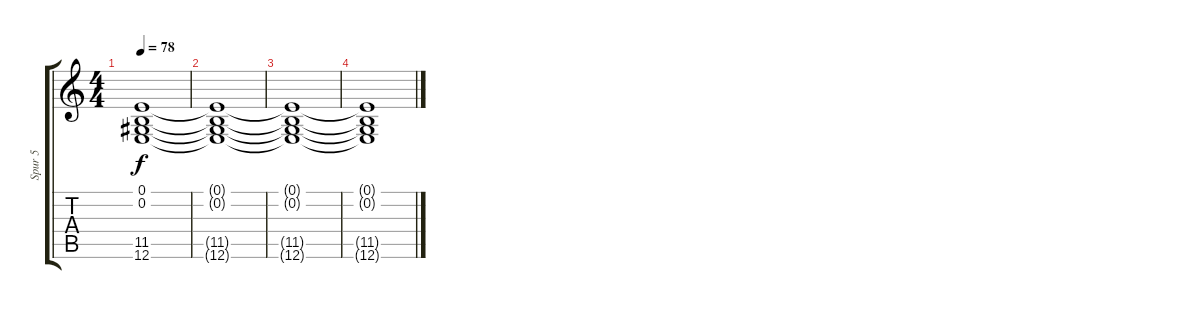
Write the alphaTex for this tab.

\track ("Spur 5" "Spur 5") {instrument stringensemble1}
\staff {score tabs}
\tuning (E4 B3 G3 D3 A2 E2) {hide}
\ts (4 4)
\tempo 78
\clef g2
\ks c
(0.1{t} 0.2{t} 11.5{t} 12.6{t}).1{dy f} |
(0.1{t} 0.2{t} 11.5{t} 12.6{t}).1 |
(0.1{t} 0.2{t} 11.5{t} 12.6{t}).1 |
(0.1{t} 0.2{t} 11.5{t} 12.6{t}).1
